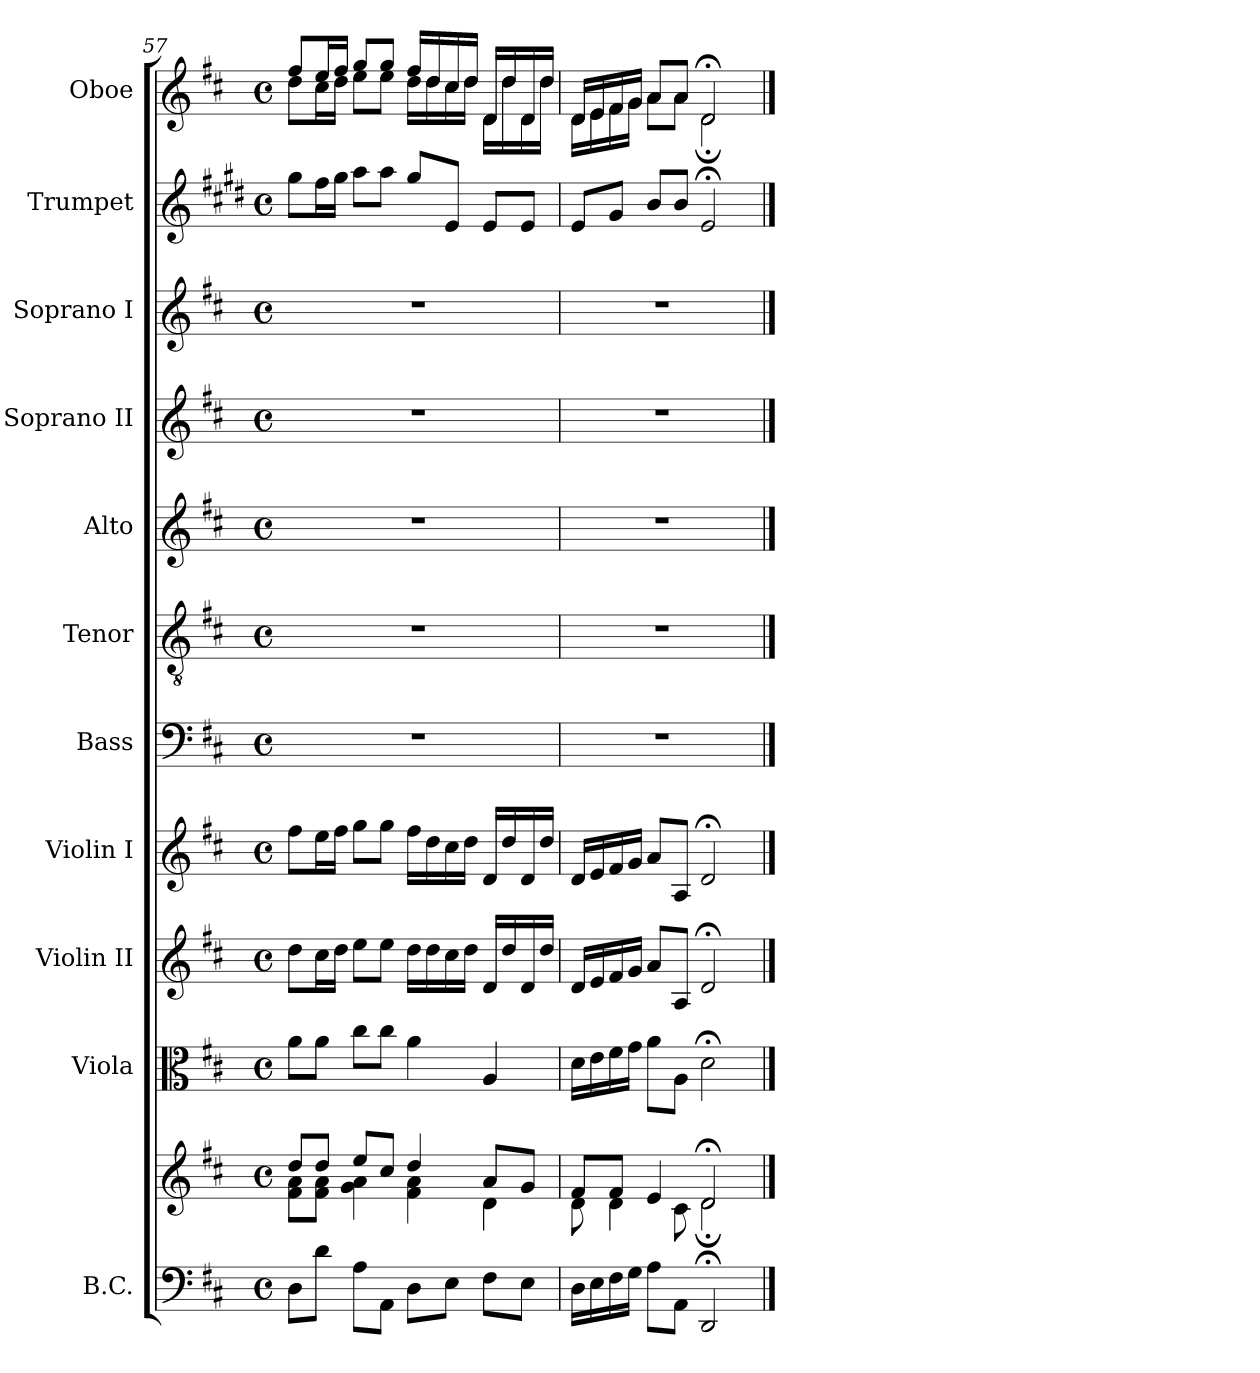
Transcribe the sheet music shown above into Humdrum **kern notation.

**kern	**kern	**kern	**kern	**kern	**kern	**kern	**kern	**kern	**kern	**kern	**kern
*part11	*part11	*part10	*part9	*part8	*part7	*part6	*part5	*part4	*part3	*part2	*part1
*staff12	*staff11	*staff10	*staff9	*staff8	*staff7	*staff6	*staff5	*staff4	*staff3	*staff2	*staff1
*I"B.C.	*	*I"Viola	*I"Violin II	*I"Violin I	*I"Bass	*I"Tenor	*I"Alto	*I"Soprano II	*I"Soprano I	*I"Trumpet	*I"Oboe
*I'B.C.	*	*I'Vla.	*I'Vln. II	*I'Vln. I	*I'B	*I'T	*I'A	*I'S.II	*I'S.I	*I'Tpt.	*I'Ob.
*clefF4	*clefG2	*clefC3	*clefG2	*clefG2	*clefF4	*clefGv2	*clefG2	*clefG2	*clefG2	*clefG2	*clefG2
*	*	*	*	*	*	*	*	*	*	*ITrd1c2	*
*k[f#c#]	*k[f#c#]	*k[f#c#]	*k[f#c#]	*k[f#c#]	*k[f#c#]	*k[f#c#]	*k[f#c#]	*k[f#c#]	*k[f#c#]	*k[f#c#]	*k[f#c#]
*D:	*D:	*D:	*D:	*D:	*D:	*D:	*D:	*D:	*D:	*D:	*D:
*M4/4	*M4/4	*M4/4	*M4/4	*M4/4	*M4/4	*M4/4	*M4/4	*M4/4	*M4/4	*M4/4	*M4/4
*met(c)	*met(c)	*met(c)	*met(c)	*met(c)	*met(c)	*met(c)	*met(c)	*met(c)	*met(c)	*met(c)	*met(c)
=57	=57	=57	=57	=57	=57	=57	=57	=57	=57	=57	=57
*	*^	*	*	*	*	*	*	*	*	*	*^
8D\L	8dd/L	8f#\ 8a\L	8a\L	8dd\L	8ff#\L	1r	1r	1r	1r	1r	8ff#\L	8ff#/L	8dd\L
8d\J	8dd/J	8f#\ 8a\J	8a\J	16cc#\L	16ee\L	.	.	.	.	.	16ee\L	16ee/L	16cc#\L
.	.	.	.	16dd\JJ	16ff#\JJ	.	.	.	.	.	16ff#\JJ	16ff#/JJ	16dd\JJ
8A\L	8ee/L	4g\ 4a\	8cc#\L	8ee\L	8gg\L	.	.	.	.	.	8gg\L	8gg/L	8ee\L
8AA\J	8cc#/J	.	8cc#\J	8ee\J	8gg\J	.	.	.	.	.	8gg\J	8gg/J	8ee\J
8D\L	4dd/	4f#\ 4a\	4a\	16dd\LL	16ff#\LL	.	.	.	.	.	8ff#/L	16ff#/LL	16dd\LL
.	.	.	.	16dd\	16dd\	.	.	.	.	.	.	16dd/	16dd\
8E\J	.	.	.	16cc#\	16cc#\	.	.	.	.	.	8d/J	16cc#/	16cc#\
.	.	.	.	16dd\JJ	16dd\JJ	.	.	.	.	.	.	16dd/JJ	16dd\JJ
8F#\L	8a/L	4d\	4A/	16d/LL	16d/LL	.	.	.	.	.	8d/L	16d/LL	16d\LL
.	.	.	.	16dd/	16dd/	.	.	.	.	.	.	16dd/	16dd\
8E\J	8g/J	.	.	16d/	16d/	.	.	.	.	.	8d/J	16d/	16d\
.	.	.	.	16dd/JJ	16dd/JJ	.	.	.	.	.	.	16dd/JJ	16dd\JJ
=58	=58	=58	=58	=58	=58	=58	=58	=58	=58	=58	=58	=58	=58
16D\LL	8f#/L	8d\	16d\LL	16d/LL	16d/LL	1r	1r	1r	1r	1r	8d/L	16d/LL	16d\LL
16E\	.	.	16e\	16e/	16e/	.	.	.	.	.	.	16e/	16e\
16F#\	8f#/J	4d\	16f#\	16f#/	16f#/	.	.	.	.	.	8f#/J	16f#/	16f#\
16G\JJ	.	.	16g\JJ	16g/JJ	16g/JJ	.	.	.	.	.	.	16g/JJ	16g\JJ
8A\L	4e/	.	8a\L	8a/L	8a/L	.	.	.	.	.	8a/L	8a/L	8a\L
8AA\J	.	8c#\	8A\J	8A/J	8A/J	.	.	.	.	.	8a/J	8a/J	8a\J
2DD;</	2d;</	2d;<\	2d;<\	2d;</	2d;</	.	.	.	.	.	2d;</	2d;</	2d;<\
*	*v	*v	*	*	*	*	*	*	*	*	*	*v	*v
==	==	==	==	==	==	==	==	==	==	==	==
*-	*-	*-	*-	*-	*-	*-	*-	*-	*-	*-	*-
